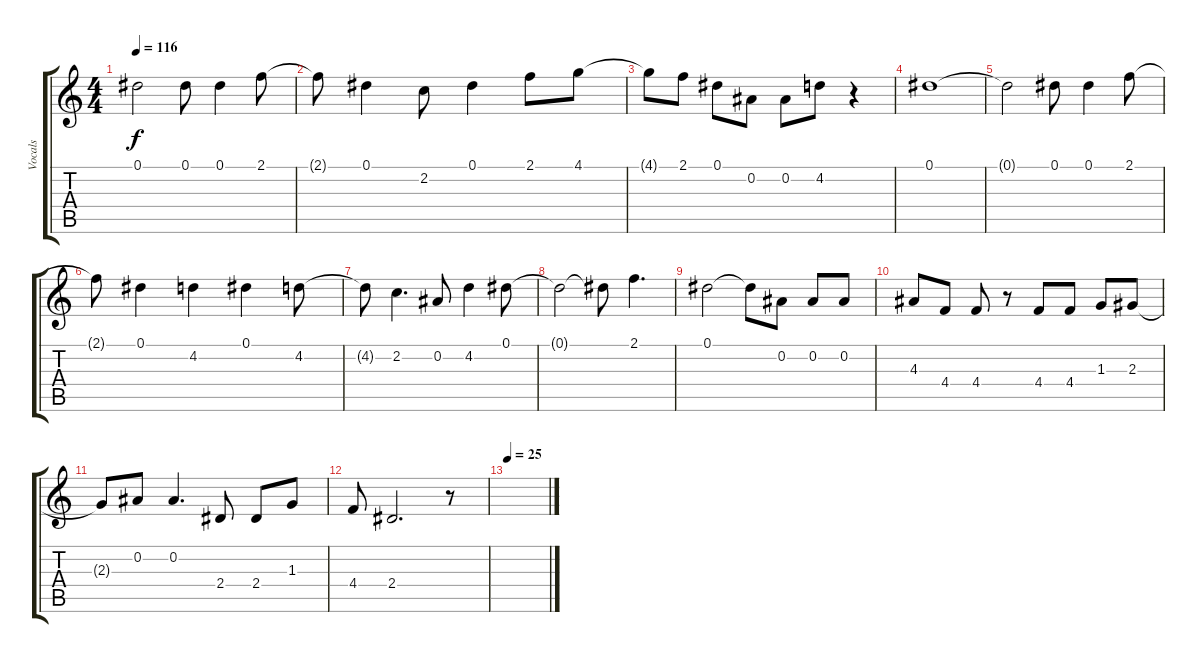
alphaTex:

\track ("Vocals" "Vocals") {instrument acousticguitarsteel}
\staff {score tabs}
\tuning (Eb4 Bb3 Gb3 Db3 Ab2 Eb2) {hide}
\ts (4 4)
\tempo 116
\clef g2
\ks c
0.1{t}.2{dy f} 0.1.8 0.1.4 2.1.8 |
2.1{t}.8 0.1.4 2.2.8 0.1.4 2.1.8 4.1.8 |
4.1{t}.8 2.1.8 0.1.8 0.2.8 0.2.8 4.2.8 r.4 |
0.1.1 |
0.1{t}.2 0.1.8 0.1.4 2.1.8 |
2.1{t}.8 0.1.4 4.2.4 0.1.4 4.2.8 |
4.2{t}.8 2.2.4{d} 0.2.8 4.2.4 0.1.8 |
0.1{t}.2 0.1{t}.8 2.1.4{d} |
0.1.2 0.1{t}.8 0.2.8 0.2.8 0.2.8 |
4.3.8 4.4.8 4.4.8 r.8 4.4.8 4.4.8 1.3.8 2.3.8 |
2.3{t}.8 0.2.8 0.2.4{d} 2.4.8 2.4.8 1.3.8 |
4.4.8 2.4.2{d} r.8 |
\tempo 25
